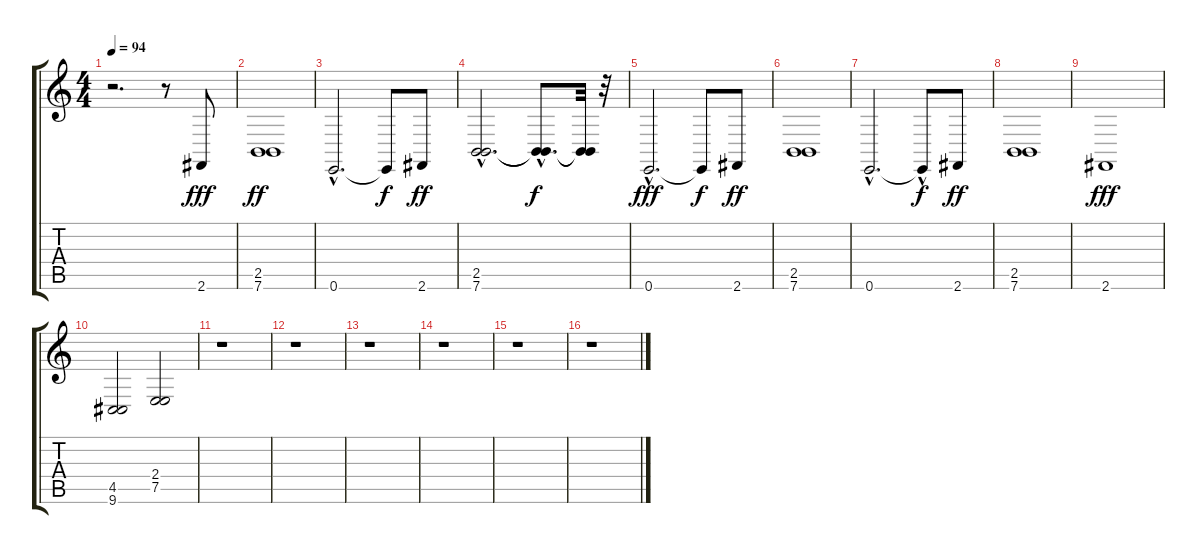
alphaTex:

\track "" {instrument honkytonkpiano}
\staff {score tabs}
\tuning (E4 B3 G3 D3 A2 E2) {hide}
\ts (4 4)
\tempo 94
\clef g2
\ks c
r.2{d dy f} r.8 2.6.8{dy fff} |
(2.5 7.6).1{dy ff} |
0.6{hac}.2{d} 0.6{t}.8{dy f} 2.6.8{dy ff} |
(2.5{hac} 7.6{hac}).2{d} (2.5{hac t} 7.6{hac t}).8{d dy f} (2.5{t} 7.6{t}).32 r.32 |
0.6{hac}.2{d dy fff} 0.6{t}.8{dy f} 2.6.8{dy ff} |
(2.5 7.6).1 |
0.6{hac}.2{d} 0.6{hac t}.8{dy f} 2.6.8{dy ff} |
(2.5 7.6).1 |
2.6.1{dy fff} |
(4.5 9.6).2 (2.4 7.5).2 |
r.1 |
r.1 |
r.1 |
r.1 |
r.1 |
r.1
